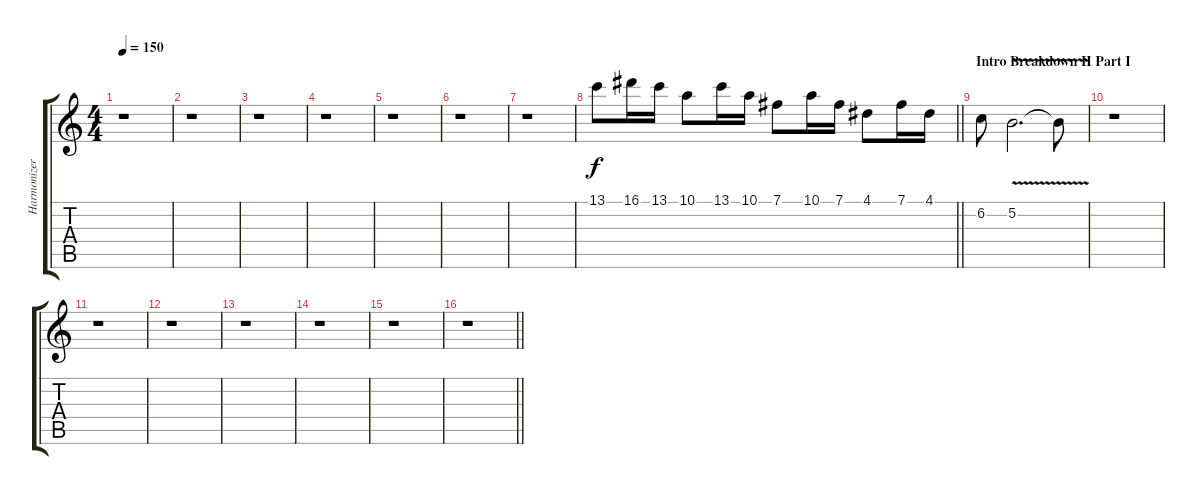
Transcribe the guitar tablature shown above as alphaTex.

\track ("Harmonizer" "Harmonizer") {instrument distortionguitar}
\staff {score tabs}
\tuning (B3 Gb3 D3 A2 E2 B1) {hide}
\ts (4 4)
\tempo 150
\clef g2
\ks c
r.1{dy f} |
r.1 |
r.1 |
r.1 |
r.1 |
r.1 |
r.1 |
\barLineRight lightlight
13.1.8 16.1.16 13.1.16 10.1.8 13.1.16 10.1.16 7.1.8 10.1.16 7.1.16 4.1.8 7.1.16 4.1.16 |
\section ("" "Intro Breakdown II Part I")
6.2.8 5.2{v}.2{d} 5.2{t}.8 |
r.1 |
r.1 |
r.1 |
r.1 |
r.1 |
r.1 |
\barLineRight lightlight
r.1
